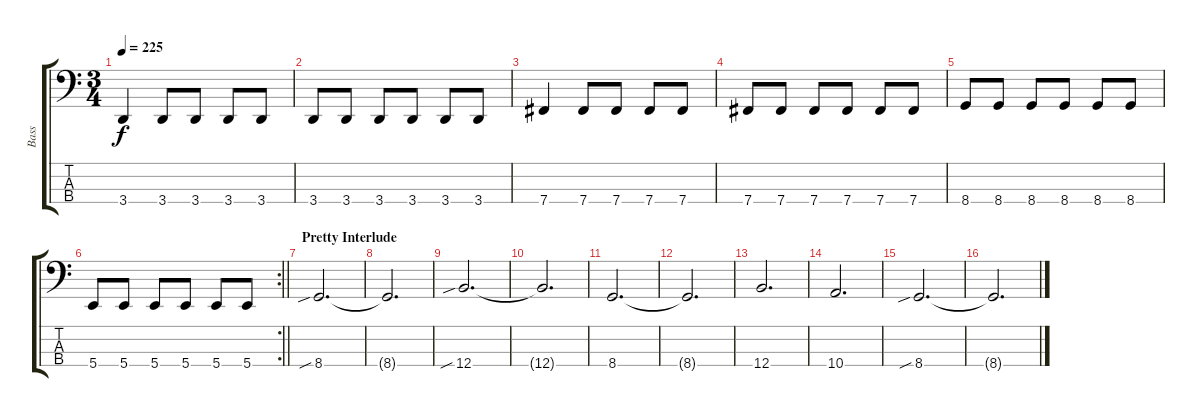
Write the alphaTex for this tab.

\track ("Bass" "Bass") {instrument electricbassfinger}
\staff {score tabs}
\tuning (E2 B1 Gb1 B0) {hide}
\ts (3 4)
\tempo 225
\clef f4
\ks c
3.4.4{dy f} 3.4.8 3.4.8 3.4.8 3.4.8 |
3.4.8 3.4.8 3.4.8 3.4.8 3.4.8 3.4.8 |
7.4.4 7.4.8 7.4.8 7.4.8 7.4.8 |
7.4.8 7.4.8 7.4.8 7.4.8 7.4.8 7.4.8 |
8.4.8 8.4.8 8.4.8 8.4.8 8.4.8 8.4.8 |
\rc 2
\barLineRight lightlight
5.4.8 5.4.8 5.4.8 5.4.8 5.4.8 5.4.8 |
\section ("" "Pretty Interlude")
8.4{sib}.2{d} |
8.4{t}.2{d} |
12.4{sib}.2{d} |
12.4{t}.2{d} |
8.4.2{d} |
8.4{t}.2{d} |
12.4.2{d} |
10.4.2{d} |
8.4{sib}.2{d} |
8.4{t}.2{d}
